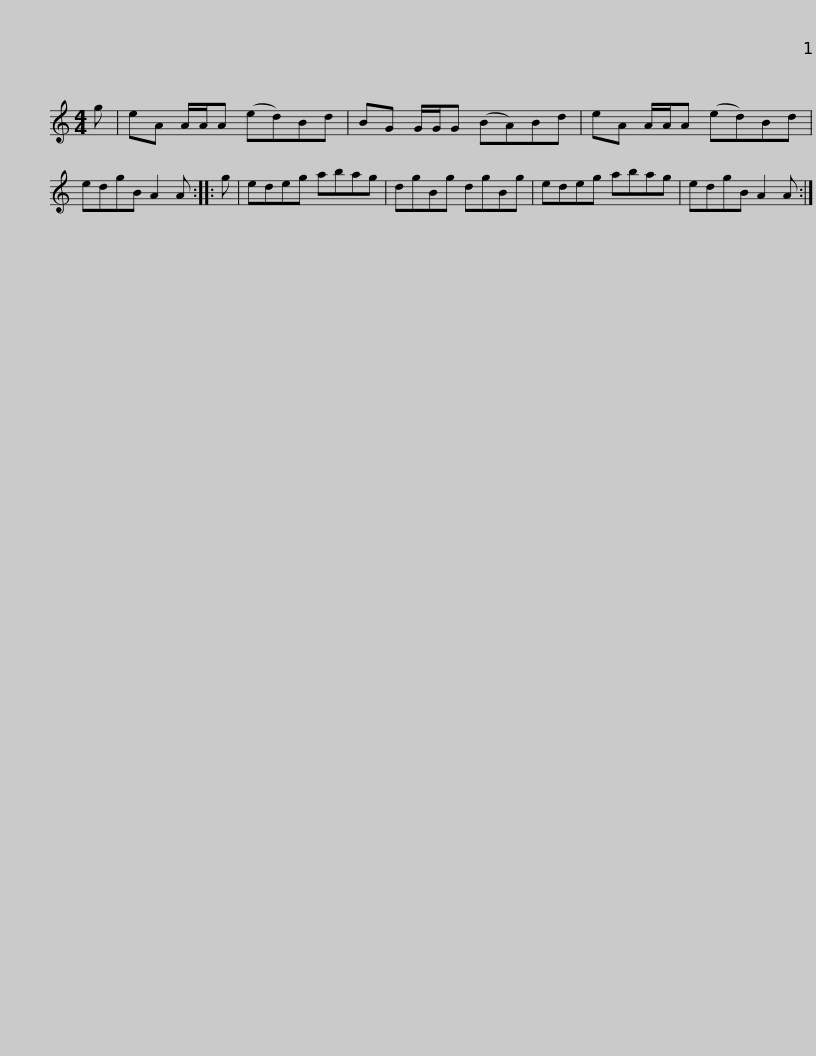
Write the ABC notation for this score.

X:1
L:1/8
M:4/4
I:linebreak $
K:C
V:1 treble
V:1
 g | eA A/A/A (ed)Bd | BG G/G/G (BA)Bd | eA A/A/A (ed)Bd | edgB A2 A :: %5
 g |$ edeg abag | dgBg dgBg | edeg abag | edgB A2 A :| %10
